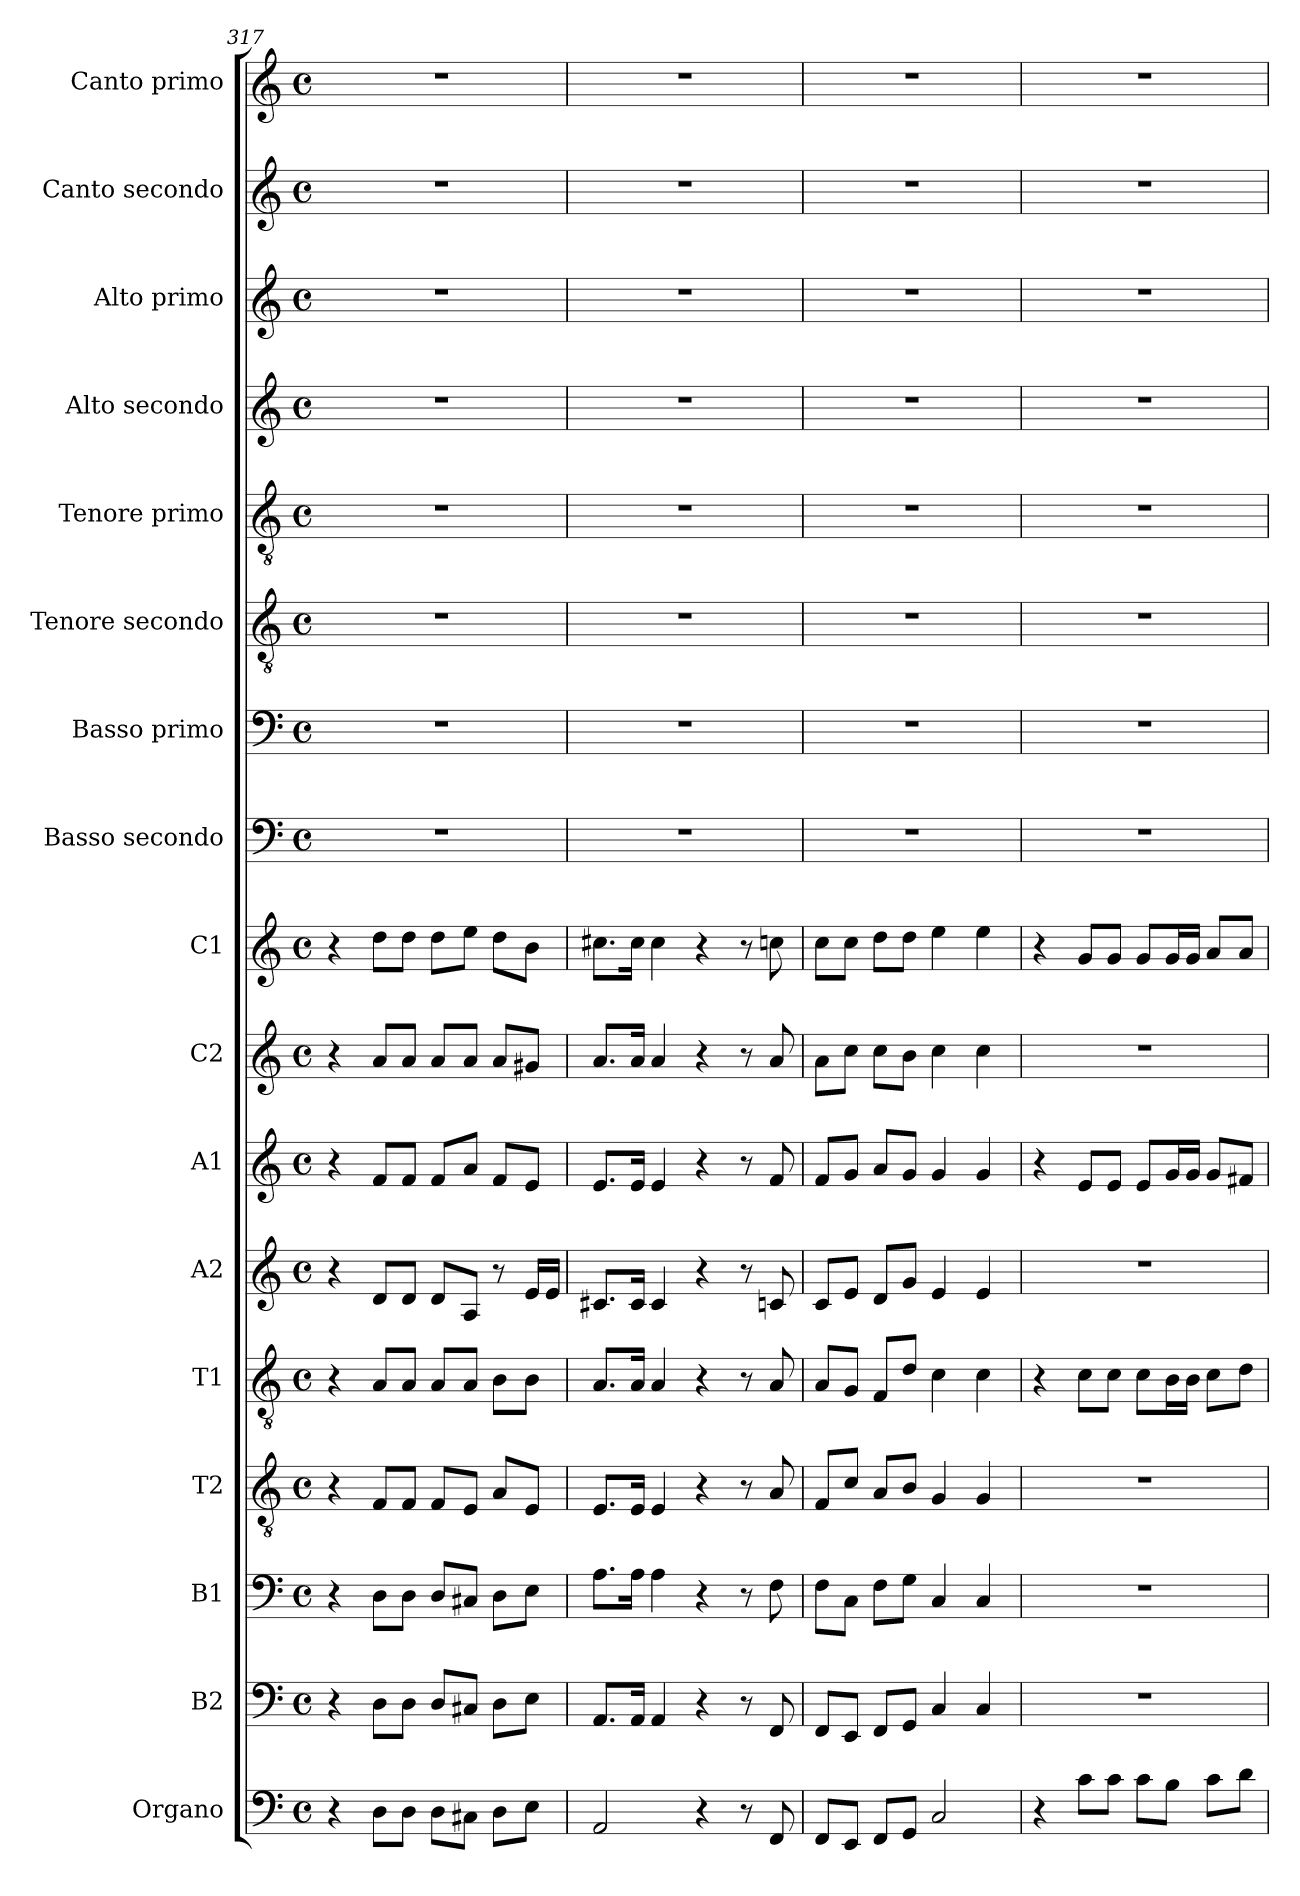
**kern	**kern	**kern	**kern	**kern	**kern	**kern	**kern	**kern	**kern	**kern	**kern	**kern	**kern	**kern	**kern	**kern
*part17	*part16	*part15	*part14	*part13	*part12	*part11	*part10	*part9	*part8	*part7	*part6	*part5	*part4	*part3	*part2	*part1
*staff17	*staff16	*staff15	*staff14	*staff13	*staff12	*staff11	*staff10	*staff9	*staff8	*staff7	*staff6	*staff5	*staff4	*staff3	*staff2	*staff1
*I"Organo	*I"B2	*I"B1	*I"T2	*I"T1	*I"A2	*I"A1	*I"C2	*I"C1	*I"Basso secondo	*I"Basso primo	*I"Tenore secondo	*I"Tenore primo	*I"Alto secondo	*I"Alto primo	*I"Canto secondo	*I"Canto primo
*I'Org.	*I'B2	*I'B1	*I'T2	*I'T1	*I'A2	*I'A1	*I'C2	*I'C1	*I'B2	*I'B1	*I'T2	*I'T1	*I'A2	*I'A1	*I'C2	*I'C1
*clefF4	*clefF4	*clefF4	*clefGv2	*clefGv2	*clefG2	*clefG2	*clefG2	*clefG2	*clefF4	*clefF4	*clefGv2	*clefGv2	*clefG2	*clefG2	*clefG2	*clefG2
*k[]	*k[]	*k[]	*k[]	*k[]	*k[]	*k[]	*k[]	*k[]	*k[]	*k[]	*k[]	*k[]	*k[]	*k[]	*k[]	*k[]
*C:	*C:	*C:	*C:	*C:	*C:	*C:	*C:	*C:	*C:	*C:	*C:	*C:	*C:	*C:	*C:	*C:
*M4/4	*M4/4	*M4/4	*M4/4	*M4/4	*M4/4	*M4/4	*M4/4	*M4/4	*M4/4	*M4/4	*M4/4	*M4/4	*M4/4	*M4/4	*M4/4	*M4/4
*met(c)	*met(c)	*met(c)	*met(c)	*met(c)	*met(c)	*met(c)	*met(c)	*met(c)	*met(c)	*met(c)	*met(c)	*met(c)	*met(c)	*met(c)	*met(c)	*met(c)
=317	=317	=317	=317	=317	=317	=317	=317	=317	=317	=317	=317	=317	=317	=317	=317	=317
4r	4r	4r	4r	4r	4r	4r	4r	4r	1r	1r	1r	1r	1r	1r	1r	1r
8D\L	8D\L	8D\L	8F/L	8A/L	8d/L	8f/L	8a/L	8dd\L	.	.	.	.	.	.	.	.
8D\J	8D\J	8D\J	8F/J	8A/J	8d/J	8f/J	8a/J	8dd\J	.	.	.	.	.	.	.	.
8D\L	8D/L	8D/L	8F/L	8A/L	8d/L	8f/L	8a/L	8dd\L	.	.	.	.	.	.	.	.
8C#X>\J	8C#X/J	8C#X/J	8E/J	8A/J	8A/J	8a/J	8a/J	8ee\J	.	.	.	.	.	.	.	.
8D\L	8D\L	8D\L	8A/L	8B\L	8r	8f/L	8a/L	8dd\L	.	.	.	.	.	.	.	.
8E\J	8E\J	8E\J	8E/J	8B\J	16e/LL	8e/J	8g#X/J	8b\J	.	.	.	.	.	.	.	.
.	.	.	.	.	16e/JJ	.	.	.	.	.	.	.	.	.	.	.
!!LO:PB:g=z
=318	=318	=318	=318	=318	=318	=318	=318	=318	=318	=318	=318	=318	=318	=318	=318	=318
2AA/	8.AA/L	8.A\L	8.E/L	8.A/L	8.c#X/L	8.e/L	8.a/L	8.cc#X\L	1r	1r	1r	1r	1r	1r	1r	1r
.	16AA/Jk	16A\Jk	16E/Jk	16A/Jk	16c#/Jk	16e/Jk	16a/Jk	16cc#\Jk	.	.	.	.	.	.	.	.
.	4AA/	4A\	4E/	4A/	4c#/	4e/	4a/	4cc#\	.	.	.	.	.	.	.	.
4r	4r	4r	4r	4r	4r	4r	4r	4r	.	.	.	.	.	.	.	.
8r	8r	8r	8r	8r	8r	8r	8r	8r	.	.	.	.	.	.	.	.
8FF/	8FF/	8F\	8A/	8A/	8cn/	8f/	8a/	8ccn\	.	.	.	.	.	.	.	.
=319	=319	=319	=319	=319	=319	=319	=319	=319	=319	=319	=319	=319	=319	=319	=319	=319
8FF/L	8FF/L	8F\L	8F/L	8A/L	8c/L	8f/L	8a\L	8cc\L	1r	1r	1r	1r	1r	1r	1r	1r
8EE</J	8EE/J	8C\J	8c/J	8G/J	8e/J	8g/J	8cc\J	8cc\J	.	.	.	.	.	.	.	.
8FF/L	8FF/L	8F\L	8A/L	8F/L	8d/L	8a/L	8cc\L	8dd\L	.	.	.	.	.	.	.	.
8GG/J	8GG/J	8G\J	8B/J	8d/J	8g/J	8g/J	8b\J	8dd\J	.	.	.	.	.	.	.	.
2C/	4C/	4C/	4G/	4c\	4e/	4g/	4cc\	4ee\	.	.	.	.	.	.	.	.
.	4C/	4C/	4G/	4c\	4e/	4g/	4cc\	4ee\	.	.	.	.	.	.	.	.
=320	=320	=320	=320	=320	=320	=320	=320	=320	=320	=320	=320	=320	=320	=320	=320	=320
4r	1r	1r	1r	4r	1r	4r	1r	4r	1r	1r	1r	1r	1r	1r	1r	1r
8c\L	.	.	.	8c\L	.	8e/L	.	8g/L	.	.	.	.	.	.	.	.
8c\J	.	.	.	8c\J	.	8e/J	.	8g/J	.	.	.	.	.	.	.	.
8c\L	.	.	.	8c\L	.	8e/L	.	8g/L	.	.	.	.	.	.	.	.
8B>\J	.	.	.	16B\L	.	16g/L	.	16g/L	.	.	.	.	.	.	.	.
.	.	.	.	16B\JJ	.	16g/JJ	.	16g/JJ	.	.	.	.	.	.	.	.
8c>\L	.	.	.	8c\L	.	8g/L	.	8a/L	.	.	.	.	.	.	.	.
8d\J	.	.	.	8d\J	.	8f#X/J	.	8a/J	.	.	.	.	.	.	.	.
=	=	=	=	=	=	=	=	=	=	=	=	=	=	=	=	=
*-	*-	*-	*-	*-	*-	*-	*-	*-	*-	*-	*-	*-	*-	*-	*-	*-
